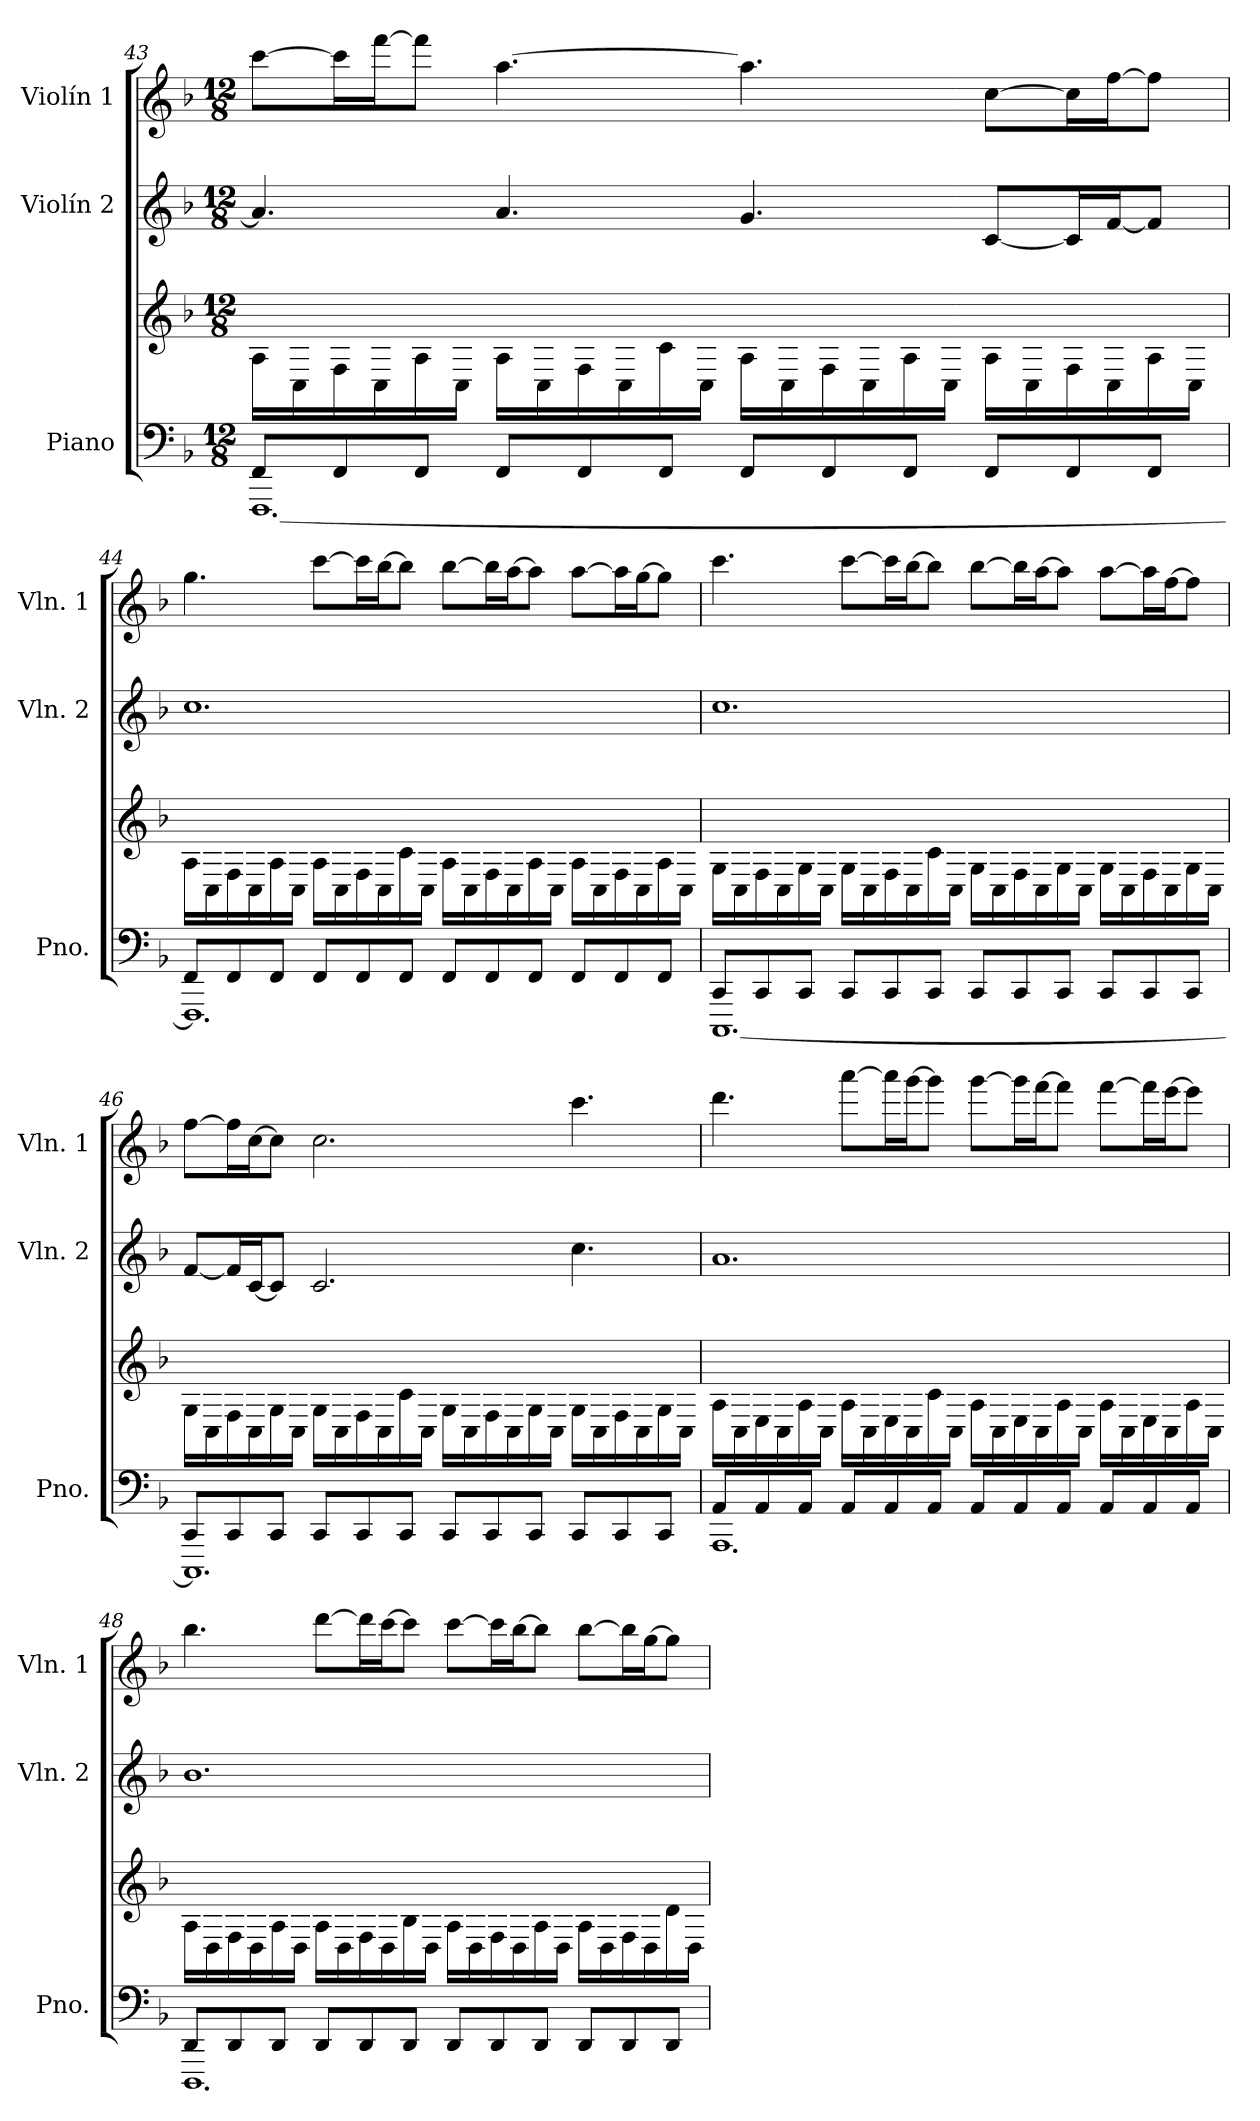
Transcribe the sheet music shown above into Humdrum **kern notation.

**kern	**kern	**kern	**kern
*part3	*part3	*part2	*part1
*staff4	*staff3	*staff2	*staff1
*I"Piano	*	*I"Violín 2	*I"Violín 1
*I'Pno.	*	*I'Vln. 2	*I'Vln. 1
!!LO:PB:g=z
*clefF4	*clefG2	*clefG2	*clefG2
*k[b-]	*k[b-]	*k[b-]	*k[b-]
*M12/8	*M12/8	*M12/8	*M12/8
=43	=43	=43	=43
*^	*	*	*
8FF/L	[1.FFF	16A\LL	4.a/]	[8ccc\L
.	.	16C\	.	.
8FF/	.	16F\	.	16ccc\L]
.	.	16C\	.	[16fff\J
8FF/J	.	16A\	.	8fff\J]
.	.	16C\JJ	.	.
8FF/L	.	16A\LL	4.a/	[4.aa\
.	.	16C\	.	.
8FF/	.	16F\	.	.
.	.	16C\	.	.
8FF/J	.	16c\	.	.
.	.	16C\JJ	.	.
8FF/L	.	16A\LL	4.g/	4.aa\]
.	.	16C\	.	.
8FF/	.	16F\	.	.
.	.	16C\	.	.
8FF/J	.	16A\	.	.
.	.	16C\JJ	.	.
8FF/L	.	16A\LL	[8c/L	[8cc\L
.	.	16C\	.	.
8FF/	.	16F\	16c/L]	16cc\L]
.	.	16C\	[16f/J	[16ff\J
8FF/J	.	16A\	8f/J]	8ff\J]
.	.	16C\JJ	.	.
!!LO:LB:g=z
=44	=44	=44	=44	=44
8FF/L	1.FFF]	16A\LL	1.cc	4.gg\
.	.	16C\	.	.
8FF/	.	16F\	.	.
.	.	16C\	.	.
8FF/J	.	16A\	.	.
.	.	16C\JJ	.	.
8FF/L	.	16A\LL	.	[8ccc\L
.	.	16C\	.	.
8FF/	.	16F\	.	16ccc\L]
.	.	16C\	.	[16bb-\J
8FF/J	.	16c\	.	8bb-\J]
.	.	16C\JJ	.	.
8FF/L	.	16A\LL	.	[8bb-\L
.	.	16C\	.	.
8FF/	.	16F\	.	16bb-\L]
.	.	16C\	.	[16aa\J
8FF/J	.	16A\	.	8aa\J]
.	.	16C\JJ	.	.
8FF/L	.	16A\LL	.	[8aa\L
.	.	16C\	.	.
8FF/	.	16F\	.	16aa\L]
.	.	16C\	.	[16gg\J
8FF/J	.	16A\	.	8gg\J]
.	.	16C\JJ	.	.
!!LO:PB:g=z
=45	=45	=45	=45	=45
8CC/L	[1.CCC	16G\LL	1.cc	4.ccc\
.	.	16C\	.	.
8CC/	.	16F\	.	.
.	.	16C\	.	.
8CC/J	.	16G\	.	.
.	.	16C\JJ	.	.
8CC/L	.	16G\LL	.	[8ccc\L
.	.	16C\	.	.
8CC/	.	16F\	.	16ccc\L]
.	.	16C\	.	[16bb-\J
8CC/J	.	16c\	.	8bb-\J]
.	.	16C\JJ	.	.
8CC/L	.	16G\LL	.	[8bb-\L
.	.	16C\	.	.
8CC/	.	16F\	.	16bb-\L]
.	.	16C\	.	[16aa\J
8CC/J	.	16G\	.	8aa\J]
.	.	16C\JJ	.	.
8CC/L	.	16G\LL	.	[8aa\L
.	.	16C\	.	.
8CC/	.	16F\	.	16aa\L]
.	.	16C\	.	[16ff\J
8CC/J	.	16G\	.	8ff\J]
.	.	16C\JJ	.	.
!!LO:LB:g=z
=46	=46	=46	=46	=46
8CC/L	1.CCC]	16G\LL	[8f/L	[8ff\L
.	.	16C\	.	.
8CC/	.	16F\	16f/L]	16ff\L]
.	.	16C\	[16c/J	[16cc\J
8CC/J	.	16G\	8c/J]	8cc\J]
.	.	16C\JJ	.	.
8CC/L	.	16G\LL	2.c/	2.cc\
.	.	16C\	.	.
8CC/	.	16F\	.	.
.	.	16C\	.	.
8CC/J	.	16c\	.	.
.	.	16C\JJ	.	.
8CC/L	.	16G\LL	.	.
.	.	16C\	.	.
8CC/	.	16F\	.	.
.	.	16C\	.	.
8CC/J	.	16G\	.	.
.	.	16C\JJ	.	.
8CC/L	.	16G\LL	4.cc\	4.ccc\
.	.	16C\	.	.
8CC/	.	16F\	.	.
.	.	16C\	.	.
8CC/J	.	16G\	.	.
.	.	16C\JJ	.	.
!!LO:PB:g=z
=47	=47	=47	=47	=47
8AA/L	1.AAA	16A\LL	1.a	4.ddd\
.	.	16C\	.	.
8AA/	.	16E\	.	.
.	.	16C\	.	.
8AA/J	.	16A\	.	.
.	.	16C\JJ	.	.
8AA/L	.	16A\LL	.	[8aaa\L
.	.	16C\	.	.
8AA/	.	16E\	.	16aaa\L]
.	.	16C\	.	[16ggg\J
8AA/J	.	16c\	.	8ggg\J]
.	.	16C\JJ	.	.
8AA/L	.	16A\LL	.	[8ggg\L
.	.	16C\	.	.
8AA/	.	16E\	.	16ggg\L]
.	.	16C\	.	[16fff\J
8AA/J	.	16A\	.	8fff\J]
.	.	16C\JJ	.	.
8AA/L	.	16A\LL	.	[8fff\L
.	.	16C\	.	.
8AA/	.	16E\	.	16fff\L]
.	.	16C\	.	[16eee\J
8AA/J	.	16A\	.	8eee\J]
.	.	16C\JJ	.	.
!!LO:LB:g=z
=48	=48	=48	=48	=48
8DD/L	1.DDD	16A\LL	1.b-	4.bb-\
.	.	16D\	.	.
8DD/	.	16F\	.	.
.	.	16D\	.	.
8DD/J	.	16A\	.	.
.	.	16D\JJ	.	.
8DD/L	.	16A\LL	.	[8ddd\L
.	.	16D\	.	.
8DD/	.	16F\	.	16ddd\L]
.	.	16D\	.	[16ccc\J
8DD/J	.	16B-\	.	8ccc\J]
.	.	16D\JJ	.	.
8DD/L	.	16A\LL	.	[8ccc\L
.	.	16D\	.	.
8DD/	.	16F\	.	16ccc\L]
.	.	16D\	.	[16bb-\J
8DD/J	.	16A\	.	8bb-\J]
.	.	16D\JJ	.	.
8DD/L	.	16A\LL	.	[8bb-\L
.	.	16D\	.	.
8DD/	.	16F\	.	16bb-\L]
.	.	16D\	.	[16gg\J
8DD/J	.	16d\	.	8gg\J]
.	.	16D\JJ	.	.
*v	*v	*	*	*
=	=	=	=
*-	*-	*-	*-
